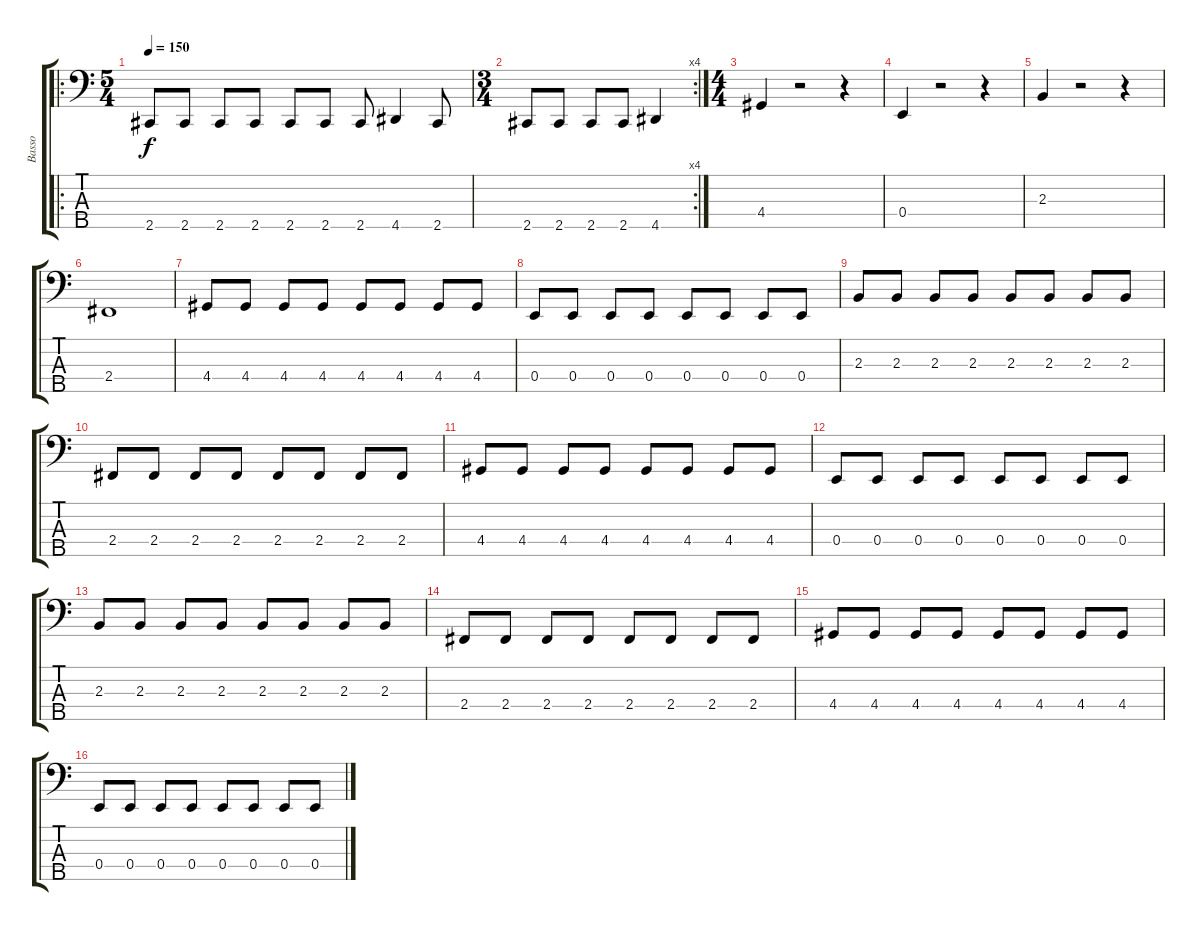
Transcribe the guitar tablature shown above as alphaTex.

\track ("Basso" "Basso") {instrument electricbassfinger}
\staff {score tabs}
\tuning (G2 D2 A1 E1 B0) {hide}
\ro
\ts (5 4)
\tempo 150
\clef f4
\ks c
2.5.8{dy f} 2.5.8 2.5.8 2.5.8 2.5.8 2.5.8 2.5.8 4.5.4 2.5.8 |
\rc 4
\ts (3 4)
2.5.8 2.5.8 2.5.8 2.5.8 4.5.4 |
\ts (4 4)
4.4.4 r.2 r.4 |
0.4.4 r.2 r.4 |
2.3.4 r.2 r.4 |
2.4.1 |
4.4.8 4.4.8 4.4.8 4.4.8 4.4.8 4.4.8 4.4.8 4.4.8 |
0.4.8 0.4.8 0.4.8 0.4.8 0.4.8 0.4.8 0.4.8 0.4.8 |
2.3.8 2.3.8 2.3.8 2.3.8 2.3.8 2.3.8 2.3.8 2.3.8 |
2.4.8 2.4.8 2.4.8 2.4.8 2.4.8 2.4.8 2.4.8 2.4.8 |
4.4.8 4.4.8 4.4.8 4.4.8 4.4.8 4.4.8 4.4.8 4.4.8 |
0.4.8 0.4.8 0.4.8 0.4.8 0.4.8 0.4.8 0.4.8 0.4.8 |
2.3.8 2.3.8 2.3.8 2.3.8 2.3.8 2.3.8 2.3.8 2.3.8 |
2.4.8 2.4.8 2.4.8 2.4.8 2.4.8 2.4.8 2.4.8 2.4.8 |
4.4.8 4.4.8 4.4.8 4.4.8 4.4.8 4.4.8 4.4.8 4.4.8 |
0.4.8 0.4.8 0.4.8 0.4.8 0.4.8 0.4.8 0.4.8 0.4.8
